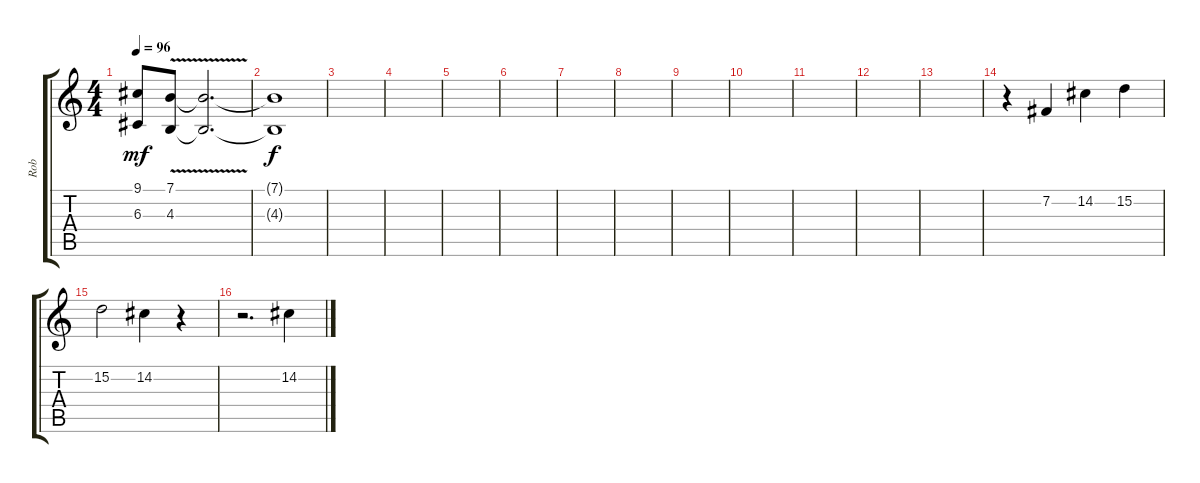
\track ("Rob" "Rob") {instrument lead2sawtooth}
\staff {score tabs}
\tuning (E4 B3 G3 D3 A2 E2) {hide}
\ts (4 4)
\tempo 96
\clef g2
\ks c
(9.1 6.3).8{dy mf} (7.1{v} 4.3{v}).8 (7.1{t} 4.3{t}).2{d} |
(7.1{t} 4.3{t}).1{dy f} |
|
|
|
|
|
|
|
|
|
|
|
r.4 7.2.4 14.2.4 15.2.4 |
15.2.2 14.2.4 r.4 |
r.2{d} 14.2.4
